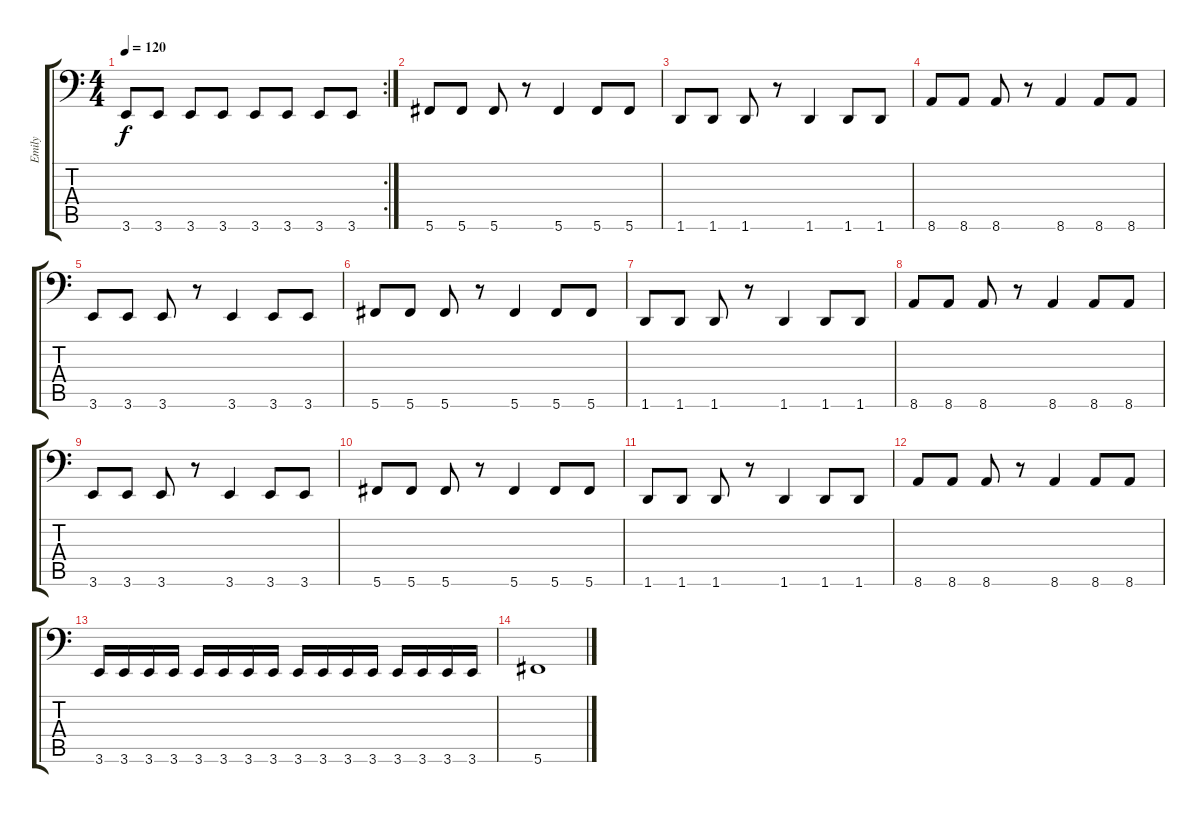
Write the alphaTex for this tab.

\track ("Emily" "Emily") {instrument electricbasspick}
\staff {score tabs}
\tuning (Eb3 Bb2 Gb2 Db2 Ab1 Db1) {hide}
\rc 2
\ts (4 4)
\tempo 120
\clef f4
\ks c
3.6.8{dy f} 3.6.8 3.6.8 3.6.8 3.6.8 3.6.8 3.6.8 3.6.8 |
5.6.8 5.6.8 5.6.8 r.8 5.6.4 5.6.8 5.6.8 |
1.6.8 1.6.8 1.6.8 r.8 1.6.4 1.6.8 1.6.8 |
8.6.8 8.6.8 8.6.8 r.8 8.6.4 8.6.8 8.6.8 |
3.6.8 3.6.8 3.6.8 r.8 3.6.4 3.6.8 3.6.8 |
5.6.8 5.6.8 5.6.8 r.8 5.6.4 5.6.8 5.6.8 |
1.6.8 1.6.8 1.6.8 r.8 1.6.4 1.6.8 1.6.8 |
8.6.8 8.6.8 8.6.8 r.8 8.6.4 8.6.8 8.6.8 |
3.6.8 3.6.8 3.6.8 r.8 3.6.4 3.6.8 3.6.8 |
5.6.8 5.6.8 5.6.8 r.8 5.6.4 5.6.8 5.6.8 |
1.6.8 1.6.8 1.6.8 r.8 1.6.4 1.6.8 1.6.8 |
8.6.8 8.6.8 8.6.8 r.8 8.6.4 8.6.8 8.6.8 |
3.6.16 3.6.16 3.6.16 3.6.16 3.6.16 3.6.16 3.6.16 3.6.16 3.6.16 3.6.16 3.6.16 3.6.16 3.6.16 3.6.16 3.6.16 3.6.16 |
5.6.1
